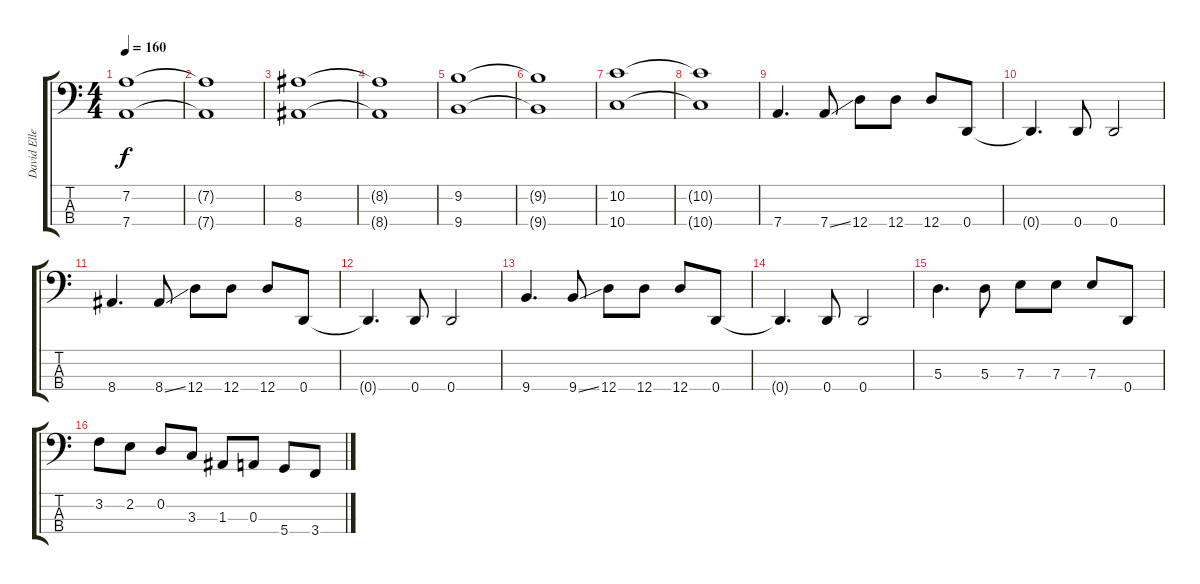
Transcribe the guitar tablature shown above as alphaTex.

\track ("David Ellefson" "David Elle") {instrument electricbasspick}
\staff {score tabs}
\tuning (G2 D2 A1 D1) {hide}
\ts (4 4)
\tempo 160
\clef f4
\ks c
(7.2 7.4).1{dy f} |
(7.2{t} 7.4{t}).1 |
(8.2 8.4).1 |
(8.2{t} 8.4{t}).1 |
(9.2 9.4).1 |
(9.2{t} 9.4{t}).1 |
(10.2 10.4).1 |
(10.2{t} 10.4{t}).1 |
7.4.4{d} 7.4{ss}.8 12.4.8 12.4.8 12.4.8 0.4.8 |
0.4{t}.4{d} 0.4.8 0.4.2 |
8.4.4{d} 8.4{ss}.8 12.4.8 12.4.8 12.4.8 0.4.8 |
0.4{t}.4{d} 0.4.8 0.4.2 |
9.4.4{d} 9.4{ss}.8 12.4.8 12.4.8 12.4.8 0.4.8 |
0.4{t}.4{d} 0.4.8 0.4.2 |
5.3.4{d} 5.3.8 7.3.8 7.3.8 7.3.8 0.4.8 |
3.2.8 2.2.8 0.2.8 3.3.8 1.3.8 0.3.8 5.4.8 3.4.8
